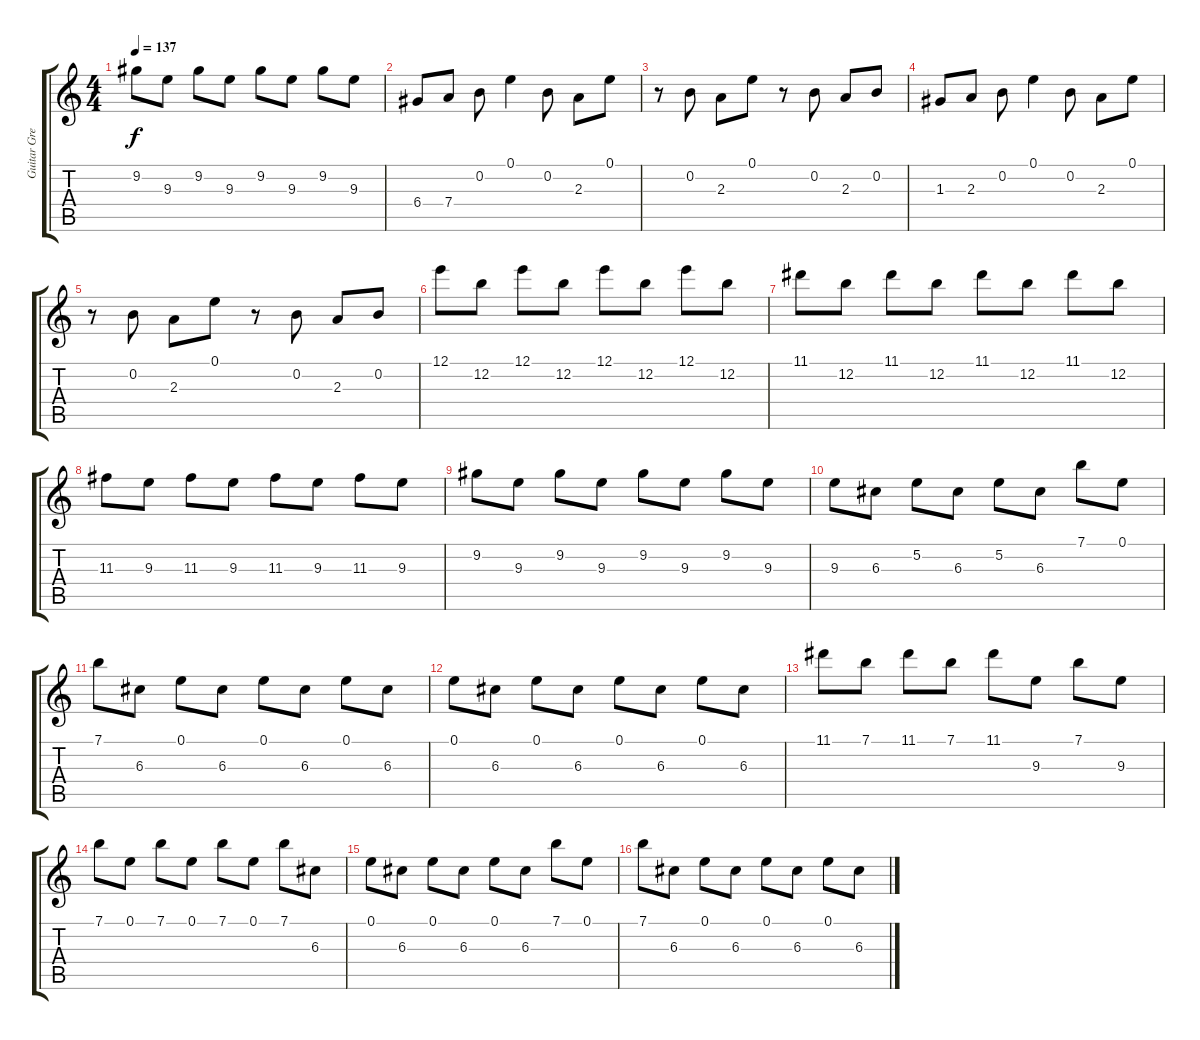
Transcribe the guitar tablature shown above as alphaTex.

\track ("Guitar Green" "Guitar Gre") {instrument acousticguitarsteel}
\staff {score tabs}
\tuning (E4 B3 G3 D3 A2 E2) {hide}
\ts (4 4)
\tempo 137
\clef g2
\ks c
9.2.8{dy f} 9.3.8 9.2.8 9.3.8 9.2.8 9.3.8 9.2.8 9.3.8 |
6.4.8 7.4.8 0.2.8 0.1.4 0.2.8 2.3.8 0.1.8 |
r.8 0.2.8 2.3.8 0.1.8 r.8 0.2.8 2.3.8 0.2.8 |
1.3.8 2.3.8 0.2.8 0.1.4 0.2.8 2.3.8 0.1.8 |
r.8 0.2.8 2.3.8 0.1.8 r.8 0.2.8 2.3.8 0.2.8 |
12.1.8 12.2.8 12.1.8 12.2.8 12.1.8 12.2.8 12.1.8 12.2.8 |
11.1.8 12.2.8 11.1.8 12.2.8 11.1.8 12.2.8 11.1.8 12.2.8 |
11.3.8 9.3.8 11.3.8 9.3.8 11.3.8 9.3.8 11.3.8 9.3.8 |
9.2.8 9.3.8 9.2.8 9.3.8 9.2.8 9.3.8 9.2.8 9.3.8 |
9.3.8 6.3.8 5.2.8 6.3.8 5.2.8 6.3.8 7.1.8 0.1.8 |
7.1.8 6.3.8 0.1.8 6.3.8 0.1.8 6.3.8 0.1.8 6.3.8 |
0.1.8 6.3.8 0.1.8 6.3.8 0.1.8 6.3.8 0.1.8 6.3.8 |
11.1.8 7.1.8 11.1.8 7.1.8 11.1.8 9.3.8 7.1.8 9.3.8 |
7.1.8 0.1.8 7.1.8 0.1.8 7.1.8 0.1.8 7.1.8 6.3.8 |
0.1.8 6.3.8 0.1.8 6.3.8 0.1.8 6.3.8 7.1.8 0.1.8 |
7.1.8 6.3.8 0.1.8 6.3.8 0.1.8 6.3.8 0.1.8 6.3.8
